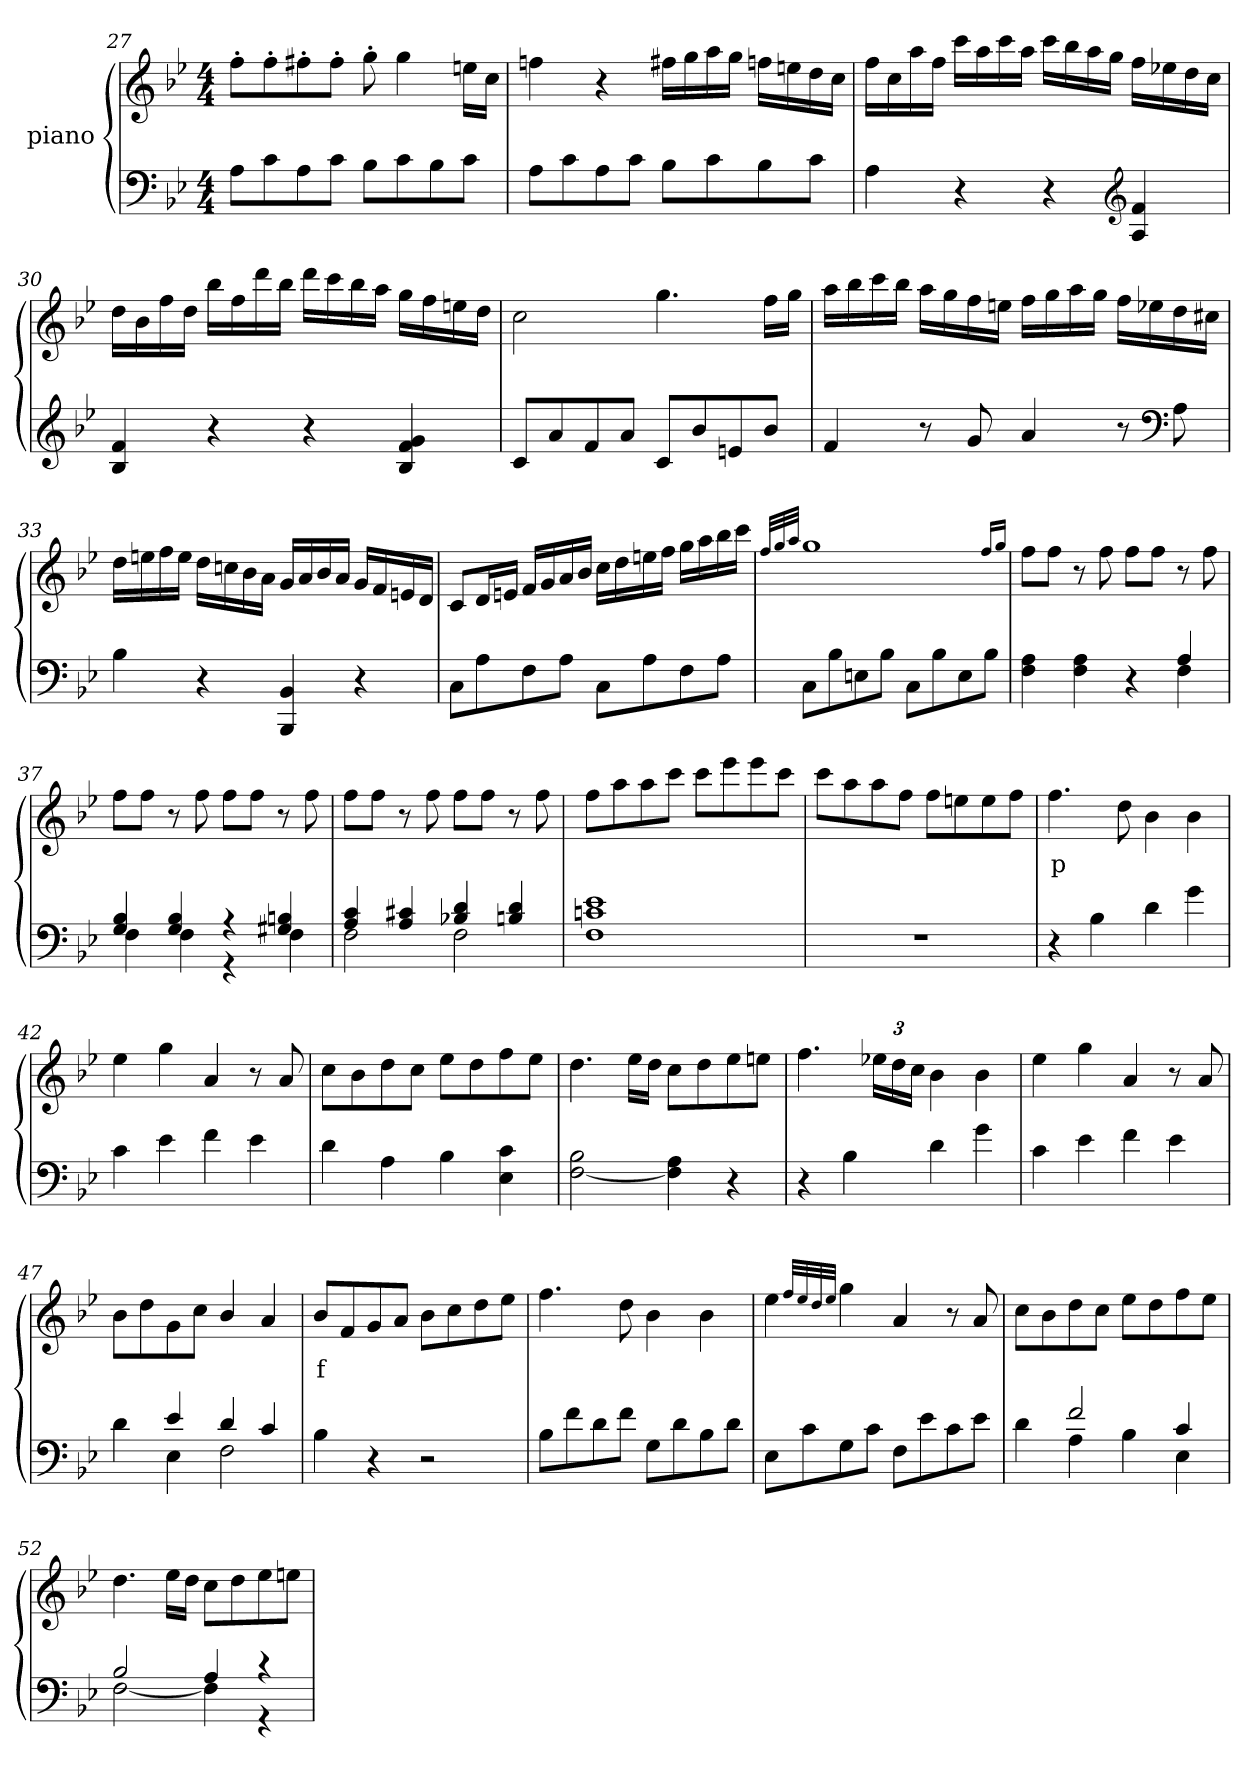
**kern	**kern	**text
*part2	*part1	*part1
*staff2	*staff1	*staff1
*	*I"piano	*
*clefF4	*clefG2	*
*k[b-e-]	*k[b-e-]	*
*B-:	*B-:	*
*M4/4	*M4/4	*
=27	=27	=27
8AL	8ff'>L	.
8c	8ff'>	.
8A	8ff#X'>	.
8cJ	8ff#'>J	.
8B-L	8gg'>	.
8c	4gg	.
8B-	.	.
8cJ	16eenLL	.
.	16ccJJ	.
=28	=28	=28
8AL	4ffn	.
8c	.	.
8A	4r	.
8cJ	.	.
8B-L	16ff#XLL	.
.	16gg	.
8c	16aa	.
.	16ggJJ	.
8B-	16ffnLL	.
.	16een	.
8cJ	16dd	.
.	16ccJJ	.
=29	=29	=29
4A	16ffLL	.
.	16cc	.
.	16aa	.
.	16ffJJ	.
4r	16cccLL	.
.	16aa	.
.	16ccc	.
.	16aaJJ	.
4r	16cccLL	.
.	16bb-	.
.	16aa	.
.	16ggJJ	.
*clefG2	*	*
4A 4f	16ffLL	.
.	16ee-X	.
.	16dd	.
.	16ccJJ	.
=30	=30	=30
4B- 4f	16ddLL	.
.	16b-	.
.	16ff	.
.	16ddJJ	.
4r	16bb-LL	.
.	16ff	.
.	16ddd	.
.	16bb-JJ	.
4r	16dddLL	.
.	16ccc	.
.	16bb-	.
.	16aaJJ	.
4B- 4f 4g	16ggLL	.
.	16ff	.
.	16een	.
.	16ddJJ	.
=31	=31	=31
8cL	2cc	.
8a	.	.
8f	.	.
8aJ	.	.
8cL	4.gg	.
8b-	.	.
8en	.	.
8b-J	16ffLL	.
.	16ggJJ	.
=32	=32	=32
4f	16aaLL	.
.	16bb-	.
.	16ccc	.
.	16bb-JJ	.
8r	16aaLL	.
.	16gg	.
8g	16ff	.
.	16eenJJ	.
4a	16ffLL	.
.	16gg	.
.	16aa	.
.	16ggJJ	.
8r	16ffLL	.
.	16ee-X	.
*clefF4	*	*
8A	16dd	.
.	16cc#XJJ	.
=33	=33	=33
4B-	16ddLL	.
.	16een	.
.	16ff	.
.	16eeJJ	.
4r	16ddLL	.
.	16ccn	.
.	16b-	.
.	16aJJ	.
4BBB- 4BB-	16gLL	.
.	16a	.
.	16b-	.
.	16aJJ	.
4r	16gLL	.
.	16f	.
.	16en	.
.	16dJJ	.
=34	=34	=34
8CL	8cL	.
8A	16dL	.
.	16enJJ	.
8F	16fLL	.
.	16g	.
8AJ	16a	.
.	16b-JJ	.
8CL	16ccLL	.
.	16dd	.
8A	16een	.
.	16ffJJ	.
8F	16ggLL	.
.	16aa	.
8AJ	16bb-	.
.	16cccJJ	.
=35	=35	=35
.	32qffLLL	.
.	32qgg	.
.	32qaaJJJ	.
8CL	1gg	.
8B-	.	.
8En	.	.
8B-J	.	.
8CL	.	.
8B-	.	.
8E	.	.
8B-J	.	.
.	16qffLL	.
.	16qggJJ	.
=36	=36	=36
*^	*	*
2.ryy	4F 4A	8ffL	.
.	.	8ffJ	.
.	4F 4A	8r	.
.	.	8ff	.
.	4r	8ffL	.
.	.	8ffJ	.
4A	4F	8r	.
.	.	8ff	.
=37	=37	=37	=37
4G 4B-	4F	8ffL	.
.	.	8ffJ	.
4G 4B-	4F	8r	.
.	.	8ff	.
4r	4r	8ffL	.
.	.	8ffJ	.
4G#X 4Bn	4F	8r	.
.	.	8ff	.
=38	=38	=38	=38
4A 4c	2F	8ffL	.
.	.	8ffJ	.
4A 4c#X	.	8r	.
.	.	8ff	.
4B-X 4d	2F	8ffL	.
.	.	8ffJ	.
4Bn 4d	.	8r	.
.	.	8ff	.
*v	*v	*	*
=39	=39	=39
1F 1cn 1e-	8ffL	.
.	8aa	.
.	8aa	.
.	8cccJ	.
.	8cccL	.
.	8eee-	.
.	8eee-	.
.	8cccJ	.
=40	=40	=40
1r	8cccL	.
.	8aa	.
.	8aa	.
.	8ffJ	.
.	8ffL	.
.	8een	.
.	8ee	.
.	8ffJ	.
=41	=41	=41
4r	4.ff	p
4B-	.	.
.	8dd	.
4d	4b-	.
4g	4b-	.
=42	=42	=42
4c	4ee-	.
4e-	4gg	.
4f	4a	.
4e-	8r	.
.	8a	.
=43	=43	=43
4d	8ccL	.
.	8b-	.
4A	8dd	.
.	8ccJ	.
4B-	8ee-L	.
.	8dd	.
4E- 4c	8ff	.
.	8ee-J	.
=44	=44	=44
[2F 2B-	4.dd	.
.	16ee-LL	.
.	16ddJJ	.
4F] 4A	8ccL	.
.	8dd	.
4r	8ee-	.
.	8eenJ	.
=45	=45	=45
4r	4.ff	.
4B-	.	.
.	24ee-XLL	.
.	24dd	.
.	24ccJJ	.
4d	4b-	.
4g	4b-	.
=46	=46	=46
4c	4ee-	.
4e-	4gg	.
4f	4a	.
4e-	8r	.
.	8a	.
=47	=47	=47
*^	*	*
4ryy	4d	8b-L	.
.	.	8dd	.
4e-	4E-	8g	.
.	.	8ccJ	.
4d	2F	4b-/	.
4c	.	4a	.
*v	*v	*	*
=48	=48	=48
4B-	8b-L	f
.	8f	.
4r	8g	.
.	8aJ	.
2r	8b-L	.
.	8cc	.
.	8dd	.
.	8ee-J	.
=49	=49	=49
8B-L	4.ff	.
8f	.	.
8d	.	.
8fJ	8dd	.
8GL	4b-	.
8d	.	.
8B-	4b-	.
8dJ	.	.
=50	=50	=50
8E-L	4ee-	.
8c	.	.
.	32qffLLL	.
.	32qee-	.
.	32qdd	.
.	32qee-JJJ	.
8G	4gg	.
8cJ	.	.
8FL	4a	.
8e-	.	.
8c	8r	.
8e-J	8a	.
=51	=51	=51
*^	*	*
4ryy	4d	8ccL	.
.	.	8b-	.
2f	4A	8dd	.
.	.	8ccJ	.
.	4B-	8ee-L	.
.	.	8dd	.
4c	4E-	8ff	.
.	.	8ee-J	.
=52	=52	=52	=52
2B-	[2F	4.dd	.
.	.	16ee-LL	.
.	.	16ddJJ	.
4A	4F]	8ccL	.
.	.	8dd	.
4r	4r	8ee-	.
.	.	8eenJ	.
*v	*v	*	*
=	=	=
*-	*-	*-
